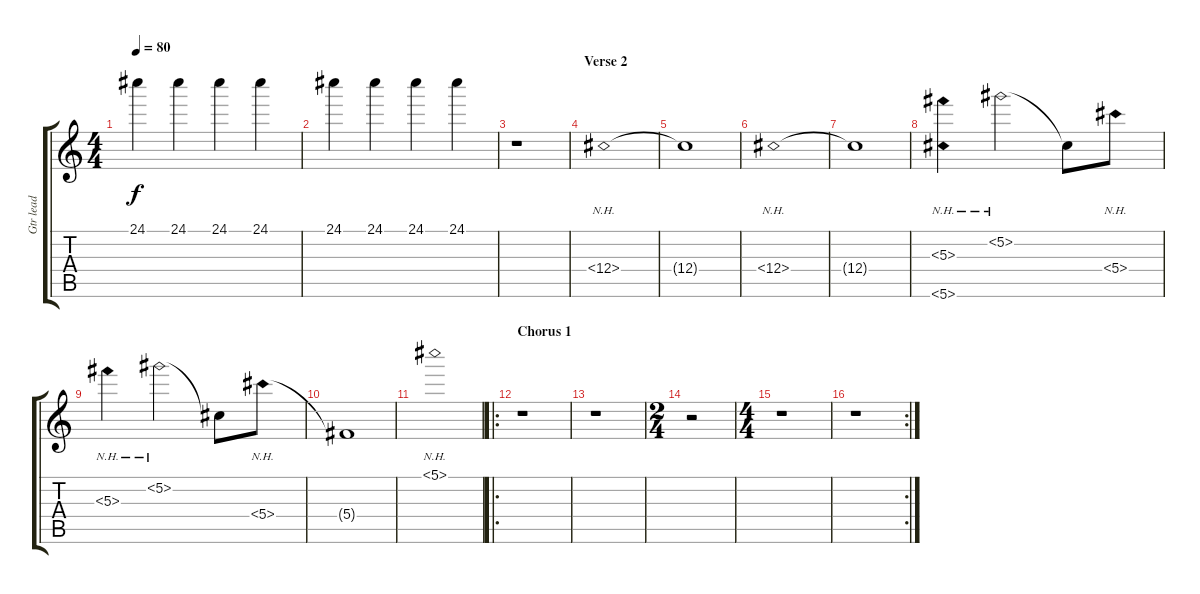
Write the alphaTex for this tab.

\track ("Gtr lead" "Gtr lead") {instrument overdrivenguitar}
\staff {score tabs}
\tuning (Db4 Ab3 Gb3 Db3 Ab2 Db2) {hide}
\ts (4 4)
\tempo 80
\clef g2
\ks c
24.1.4{dy f} 24.1.4 24.1.4 24.1.4 |
24.1.4 24.1.4 24.1.4 24.1.4 |
r.1 |
\section ("" "Verse 2")
12.4{nh}.1 |
12.4{t}.1 |
12.4{nh}.1 |
12.4{t}.1 |
(5.3{nh} 5.6{nh}).4 5.2{nh}.2 5.2{t}.8 5.4{nh}.8 |
5.3{nh}.4 5.2{nh}.2 5.2{t}.8 5.4{nh}.8 |
5.4{t}.1 |
5.1{nh}.1 |
\ro
\section ("" "Chorus 1")
r.1 |
r.1 |
\ts (2 4)
r.2 |
\ts (4 4)
r.1 |
\rc 2
r.1
